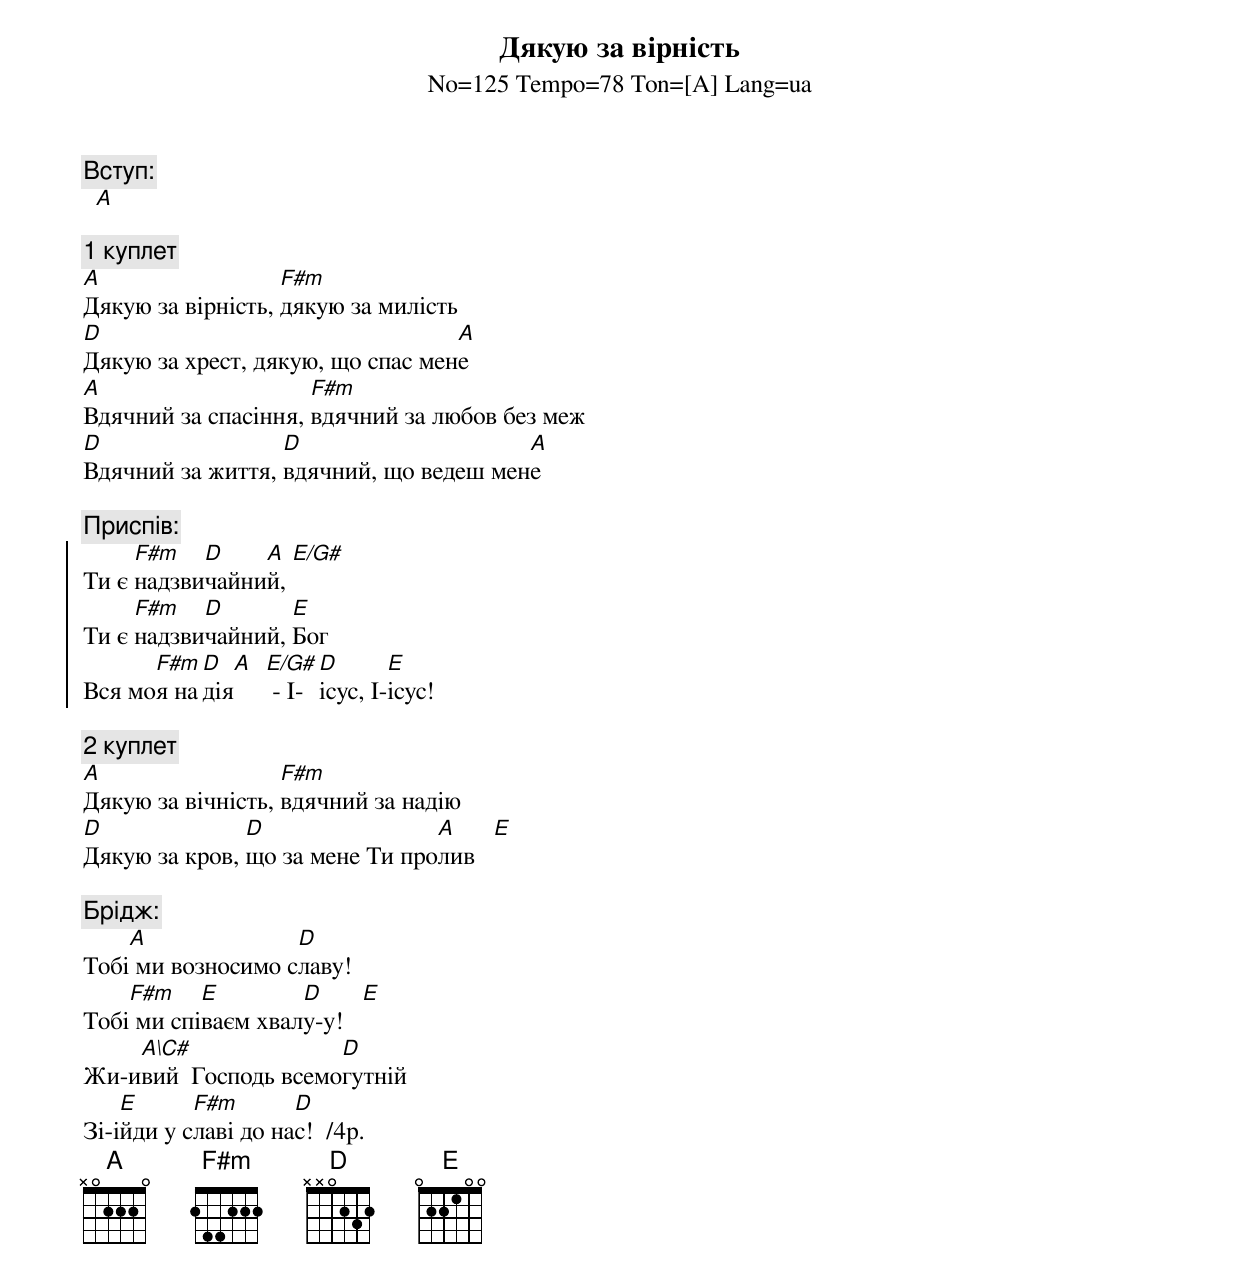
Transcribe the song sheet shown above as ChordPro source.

{title:Дякую за вірність}
{subtitle:No=125 Tempo=78 Ton=[A] Lang=ua}

{c: Вступ:}
  [A]

{c: 1 куплет}
[A]Дякую за вірність, [F#m]дякую за милість
[D]Дякую за хрест, дякую, що спас мен[A]е
[A]Вдячний за спасіння, [F#m]вдячний за любов без меж
[D]Вдячний за життя, [D]вдячний, що ведеш мен[A]е

{c: Приспів:}
{soc}
Ти є [F#m]надзви[D]чайни[A]й, [E/G#]
Ти є [F#m]надзви[D]чайний, [E]Бог
Вся мо[F#m]я на[D]дія[A]  [E/G#] - І-[D]ісус, І-[E]ісус!
{eoc}

{c: 2 куплет}
[A]Дякую за вічність, [F#m]вдячний за надію
[D]Дякую за кров, [D]що за мене Ти про[A]лив   [E]

{c: Брідж:}
{sob}
Тобі[A] ми возносимо с[D]лаву!
Тобі[F#m] ми спі[E]ваєм хвал[D]у-у!   [E]
Жи-и[A\C#]вий  Господь всемо[D]гутній
Зі-і[E]йди у с[F#m]лаві до на[D]с!  /4р.
{eob}
